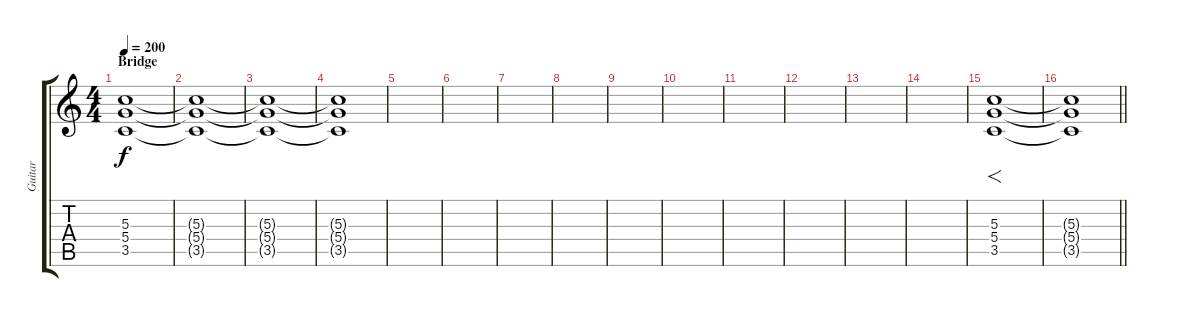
\track ("Guitar" "Guitar") {instrument distortionguitar}
\staff {score tabs}
\tuning (E4 B3 G3 D3 A2 E2) {hide}
\ts (4 4)
\section ("" "Bridge")
\tempo 200
\clef g2
\ks c
(5.3 5.4 3.5).1{dy f volume 4} |
(5.3{t} 5.4{t} 3.5{t}).1 |
(5.3{t} 5.4{t} 3.5{t}).1 |
(5.3{t} 5.4{t} 3.5{t}).1 |
|
|
|
|
|
|
|
|
|
|
(5.3 5.4 3.5).1{f} |
\barLineRight lightlight
(5.3{t} 5.4{t} 3.5{t}).1
